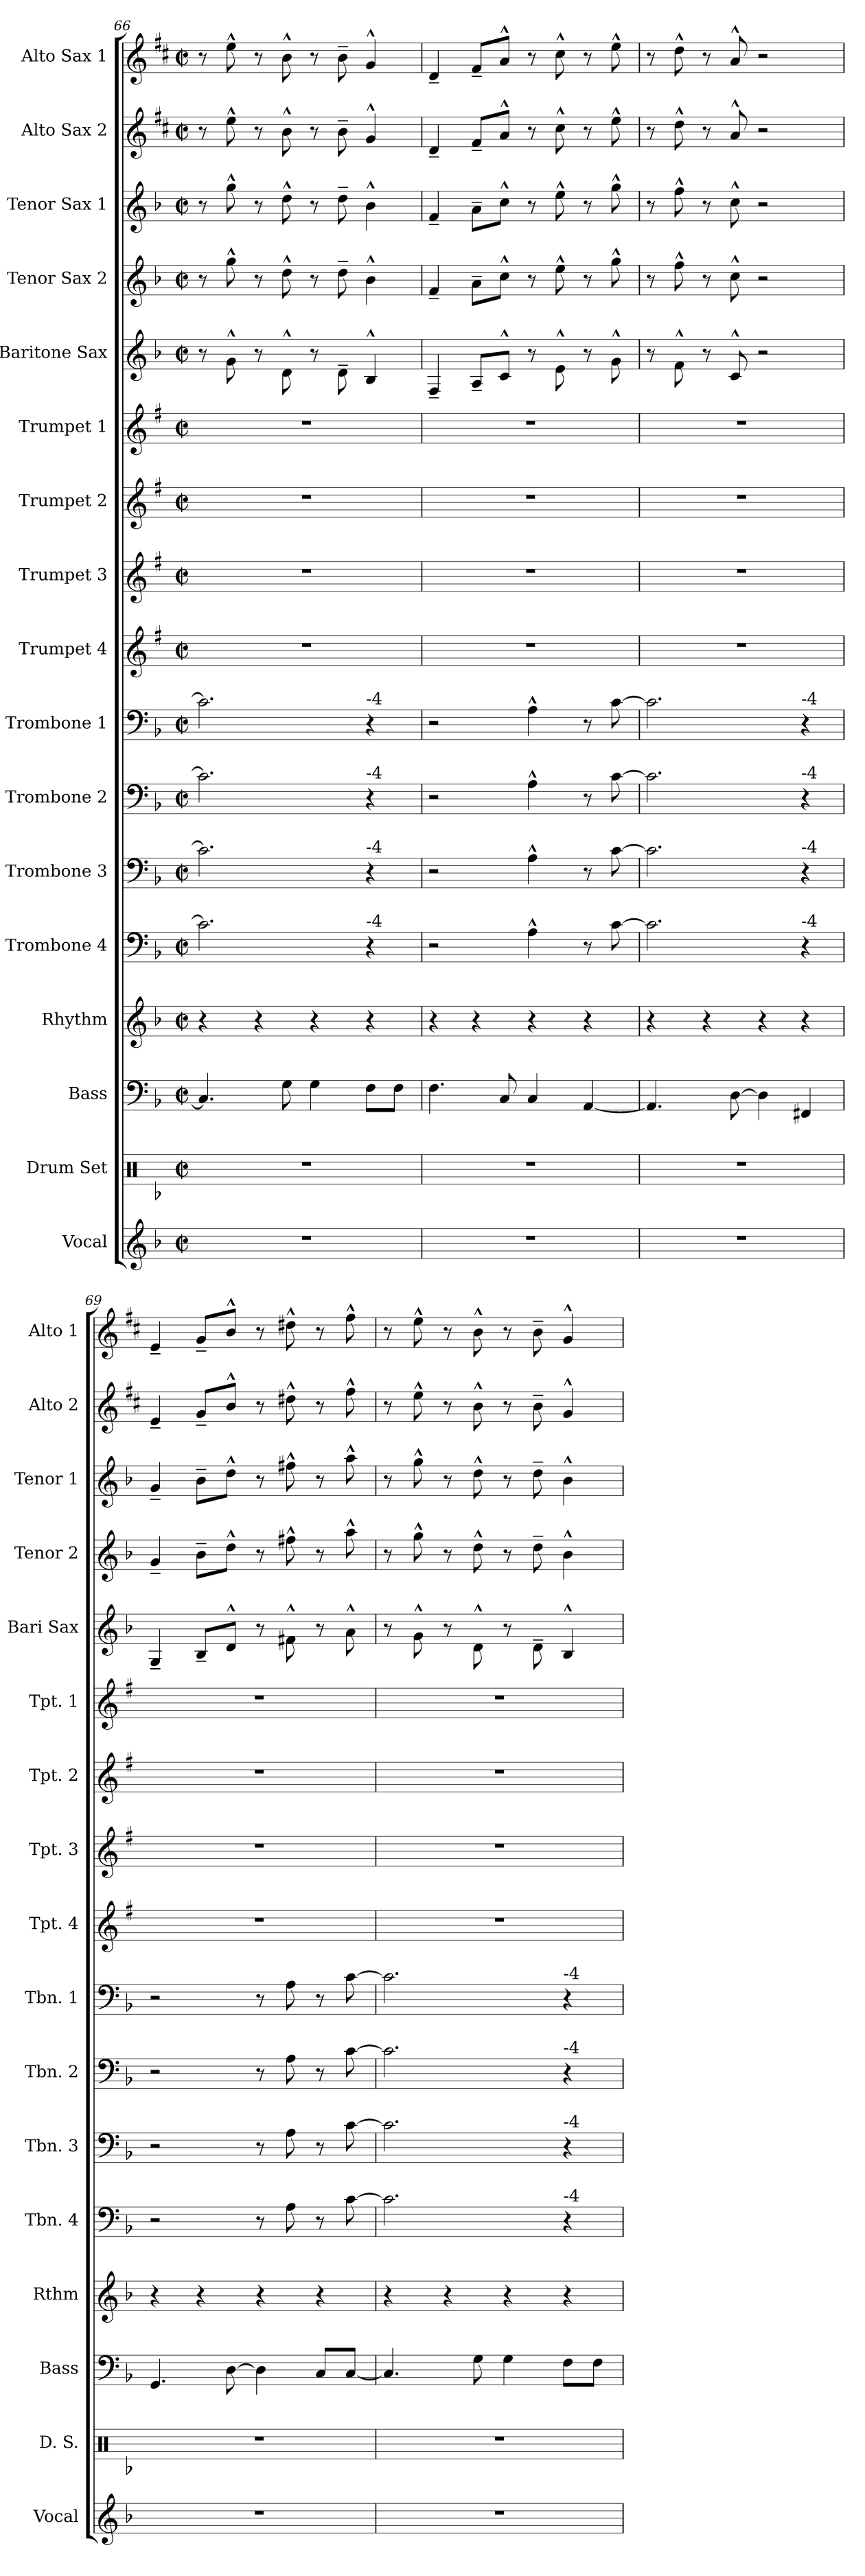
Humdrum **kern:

**kern	**kern	**kern	**kern	**kern	**kern	**kern	**kern	**kern	**kern	**kern	**kern	**kern	**kern	**kern	**kern	**kern
*part17	*part16	*part15	*part14	*part13	*part12	*part11	*part10	*part9	*part8	*part7	*part6	*part5	*part4	*part3	*part2	*part1
*staff17	*staff16	*staff15	*staff14	*staff13	*staff12	*staff11	*staff10	*staff9	*staff8	*staff7	*staff6	*staff5	*staff4	*staff3	*staff2	*staff1
*I"Vocal	*I"Drum Set	*I"Bass	*I"Rhythm	*I"Trombone 4	*I"Trombone 3	*I"Trombone 2	*I"Trombone 1	*I"Trumpet 4	*I"Trumpet 3	*I"Trumpet 2	*I"Trumpet 1	*I"Baritone Sax	*I"Tenor Sax 2	*I"Tenor Sax 1	*I"Alto Sax 2	*I"Alto Sax 1
*I'Vocal	*I'D. S.	*I'Bass	*I'Rthm	*I'Tbn. 4	*I'Tbn. 3	*I'Tbn. 2	*I'Tbn. 1	*I'Tpt. 4	*I'Tpt. 3	*I'Tpt. 2	*I'Tpt. 1	*I'Bari Sax	*I'Tenor 2	*I'Tenor 1	*I'Alto 2	*I'Alto 1
*clefG2	*clefX	*clefF4	*clefG2	*clefF4	*clefF4	*clefF4	*clefF4	*clefG2	*clefG2	*clefG2	*clefG2	*clefG2	*clefG2	*clefG2	*clefG2	*clefG2
*	*	*ITrd7c12	*	*	*	*	*	*ITrd1c2	*ITrd1c2	*ITrd1c2	*ITrd1c2	*ITrd12c21	*ITrd8c14	*ITrd8c14	*ITrd5c9	*ITrd5c9
*k[b-]	*k[b-]	*k[b-]	*k[b-]	*k[b-]	*k[b-]	*k[b-]	*k[b-]	*k[b-]	*k[b-]	*k[b-]	*k[b-]	*k[b-]	*k[b-]	*k[b-]	*k[b-]	*k[b-]
*F:	*F:	*F:	*F:	*F:	*F:	*F:	*F:	*F:	*F:	*F:	*F:	*F:	*F:	*F:	*F:	*F:
*M2/2	*M2/2	*M2/2	*M2/2	*M2/2	*M2/2	*M2/2	*M2/2	*M2/2	*M2/2	*M2/2	*M2/2	*M2/2	*M2/2	*M2/2	*M2/2	*M2/2
*met(c|)	*met(c|)	*met(c|)	*met(c|)	*met(c|)	*met(c|)	*met(c|)	*met(c|)	*met(c|)	*met(c|)	*met(c|)	*met(c|)	*met(c|)	*met(c|)	*met(c|)	*met(c|)	*met(c|)
=66	=66	=66	=66	=66	=66	=66	=66	=66	=66	=66	=66	=66	=66	=66	=66	=66
1r	1r	4.CC/]	4r	2.c\]	2.c\]	2.c\]	2.c\]	1r	1r	1r	1r	8r	8r	8r	8r	8r
.	.	.	.	.	.	.	.	.	.	.	.	8G^^>\	8g^^>\	8g^^>\	8g^^>\	8g^^>\
.	.	.	4r	.	.	.	.	.	.	.	.	8r	8r	8r	8r	8r
.	.	8GG\	.	.	.	.	.	.	.	.	.	8D^^>\	8d^^>\	8d^^>\	8d^^>\	8d^^>\
.	.	4GG\	4r	.	.	.	.	.	.	.	.	8r	8r	8r	8r	8r
.	.	.	.	.	.	.	.	.	.	.	.	8D~>\	8d~>\	8d~>\	8d~>\	8d~>\
!	!	!	!	!	!	!	!LO:TX:a:t=-4	!	!	!	!	!	!	!	!	!
!	!	!	!	!	!	!LO:TX:a:t=-4	!	!	!	!	!	!	!	!	!	!
!	!	!	!	!	!LO:TX:a:t=-4	!	!	!	!	!	!	!	!	!	!	!
!	!	!	!	!LO:TX:a:t=-4	!	!	!	!	!	!	!	!	!	!	!	!
.	.	8FF\L	4r	4r	4r	4r	4r	.	.	.	.	4BB-^^>/	4B-^^>\	4B-^^>\	4B-^^>/	4B-^^>/
.	.	8FF\J	.	.	.	.	.	.	.	.	.	.	.	.	.	.
=67	=67	=67	=67	=67	=67	=67	=67	=67	=67	=67	=67	=67	=67	=67	=67	=67
1r	1r	4.FF\	4r	2r	2r	2r	2r	1r	1r	1r	1r	4FF~</	4F~</	4F~</	4F~</	4F~</
.	.	.	4r	.	.	.	.	.	.	.	.	8AA~>/L	8A~>\L	8A~>\L	8A~>/L	8A~>/L
.	.	8CC/	.	.	.	.	.	.	.	.	.	8C^^>/J	8c^^>\J	8c^^>\J	8c^^>/J	8c^^>/J
.	.	4CC/	4r	4A^^>\	4A^^>\	4A^^>\	4A^^>\	.	.	.	.	8r	8r	8r	8r	8r
.	.	.	.	.	.	.	.	.	.	.	.	8E^^>\	8e^^>\	8e^^>\	8e^^>\	8e^^>\
.	.	[4AAA/	4r	8r	8r	8r	8r	.	.	.	.	8r	8r	8r	8r	8r
.	.	.	.	[8c\	[8c\	[8c\	[8c\	.	.	.	.	8G^^>\	8g^^>\	8g^^>\	8g^^>\	8g^^>\
=68	=68	=68	=68	=68	=68	=68	=68	=68	=68	=68	=68	=68	=68	=68	=68	=68
1r	1r	4.AAA/]	4r	2.c\]	2.c\]	2.c\]	2.c\]	1r	1r	1r	1r	8r	8r	8r	8r	8r
.	.	.	.	.	.	.	.	.	.	.	.	8F^^>\	8f^^>\	8f^^>\	8f^^>\	8f^^>\
.	.	.	4r	.	.	.	.	.	.	.	.	8r	8r	8r	8r	8r
.	.	[8DD\	.	.	.	.	.	.	.	.	.	8C^^>/	8c^^>\	8c^^>\	8c^^>/	8c^^>/
.	.	4DD\]	4r	.	.	.	.	.	.	.	.	2r	2r	2r	2r	2r
!	!	!	!	!	!	!	!LO:TX:a:t=-4	!	!	!	!	!	!	!	!	!
!	!	!	!	!	!	!LO:TX:a:t=-4	!	!	!	!	!	!	!	!	!	!
!	!	!	!	!	!LO:TX:a:t=-4	!	!	!	!	!	!	!	!	!	!	!
!	!	!	!	!LO:TX:a:t=-4	!	!	!	!	!	!	!	!	!	!	!	!
.	.	4FFF#X/	4r	4r	4r	4r	4r	.	.	.	.	.	.	.	.	.
=69	=69	=69	=69	=69	=69	=69	=69	=69	=69	=69	=69	=69	=69	=69	=69	=69
1r	1r	4.GGG/	4r	2r	2r	2r	2r	1r	1r	1r	1r	4GG~</	4G~</	4G~</	4G~</	4G~</
.	.	.	4r	.	.	.	.	.	.	.	.	8BB-~>/L	8B-~>\L	8B-~>\L	8B-~>/L	8B-~>/L
.	.	[8DD\	.	.	.	.	.	.	.	.	.	8D^^>/J	8d^^>\J	8d^^>\J	8d^^>/J	8d^^>/J
.	.	4DD\]	4r	8r	8r	8r	8r	.	.	.	.	8r	8r	8r	8r	8r
.	.	.	.	8A\	8A\	8A\	8A\	.	.	.	.	8F#X^^>\	8f#X^^>\	8f#X^^>\	8f#X^^>\	8f#X^^>\
.	.	8CC/L	4r	8r	8r	8r	8r	.	.	.	.	8r	8r	8r	8r	8r
.	.	[8CC/J	.	[8c\	[8c\	[8c\	[8c\	.	.	.	.	8A^^>\	8a^^>\	8a^^>\	8a^^>\	8a^^>\
=70	=70	=70	=70	=70	=70	=70	=70	=70	=70	=70	=70	=70	=70	=70	=70	=70
1r	1r	4.CC/]	4r	2.c\]	2.c\]	2.c\]	2.c\]	1r	1r	1r	1r	8r	8r	8r	8r	8r
.	.	.	.	.	.	.	.	.	.	.	.	8G^^>\	8g^^>\	8g^^>\	8g^^>\	8g^^>\
.	.	.	4r	.	.	.	.	.	.	.	.	8r	8r	8r	8r	8r
.	.	8GG\	.	.	.	.	.	.	.	.	.	8D^^>\	8d^^>\	8d^^>\	8d^^>\	8d^^>\
.	.	4GG\	4r	.	.	.	.	.	.	.	.	8r	8r	8r	8r	8r
.	.	.	.	.	.	.	.	.	.	.	.	8D~>\	8d~>\	8d~>\	8d~>\	8d~>\
!	!	!	!	!	!	!	!LO:TX:a:t=-4	!	!	!	!	!	!	!	!	!
!	!	!	!	!	!	!LO:TX:a:t=-4	!	!	!	!	!	!	!	!	!	!
!	!	!	!	!	!LO:TX:a:t=-4	!	!	!	!	!	!	!	!	!	!	!
!	!	!	!	!LO:TX:a:t=-4	!	!	!	!	!	!	!	!	!	!	!	!
.	.	8FF\L	4r	4r	4r	4r	4r	.	.	.	.	4BB-^^>/	4B-^^>\	4B-^^>\	4B-^^>/	4B-^^>/
.	.	8FF\J	.	.	.	.	.	.	.	.	.	.	.	.	.	.
=	=	=	=	=	=	=	=	=	=	=	=	=	=	=	=	=
*-	*-	*-	*-	*-	*-	*-	*-	*-	*-	*-	*-	*-	*-	*-	*-	*-
